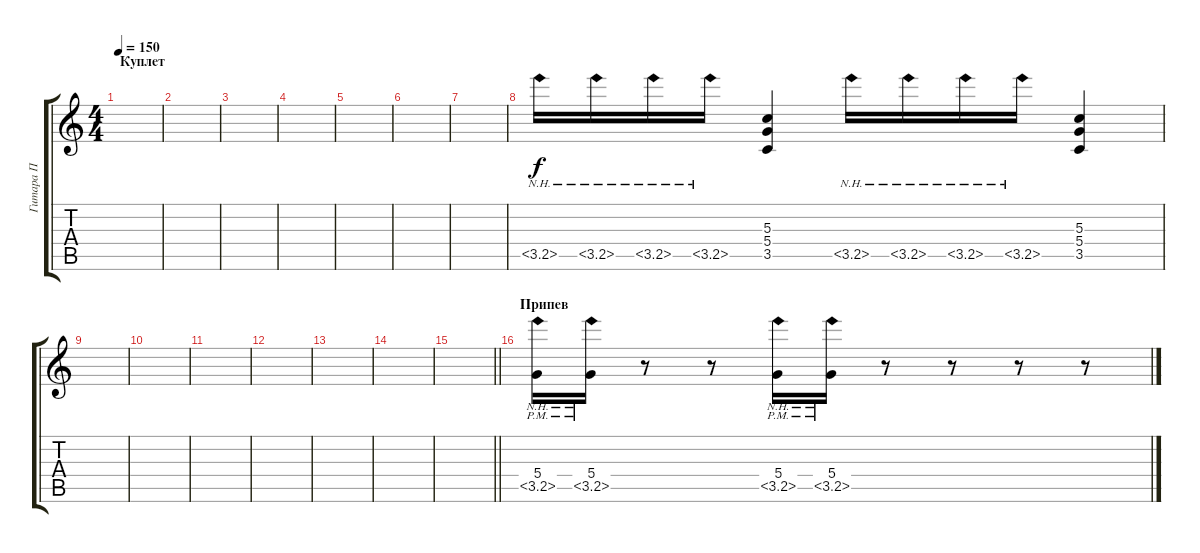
\track ("Гитара П" "Гитара П") {instrument distortionguitar}
\staff {score tabs}
\tuning (E4 B3 G3 D3 A2 E2) {hide}
\ts (4 4)
\section ("" "Куплет")
\tempo 150
\clef g2
\ks c
|
|
|
|
|
|
|
3.5{nh}.16 3.5{nh}.16 3.5{nh}.16 3.5{nh}.16 (5.3 5.4 3.5).4 3.5{nh}.16 3.5{nh}.16 3.5{nh}.16 3.5{nh}.16 (5.3 5.4 3.5).4 |
|
|
|
|
|
|
\barLineRight lightlight
|
\section ("" "Припев")
(5.4{pm} 3.5{nh pm}).16 (5.4{pm} 3.5{nh pm}).16 r.8 r.8 (5.4{pm} 3.5{nh pm}).16 (5.4{pm} 3.5{nh pm}).16 r.8 r.8 r.8 r.8
